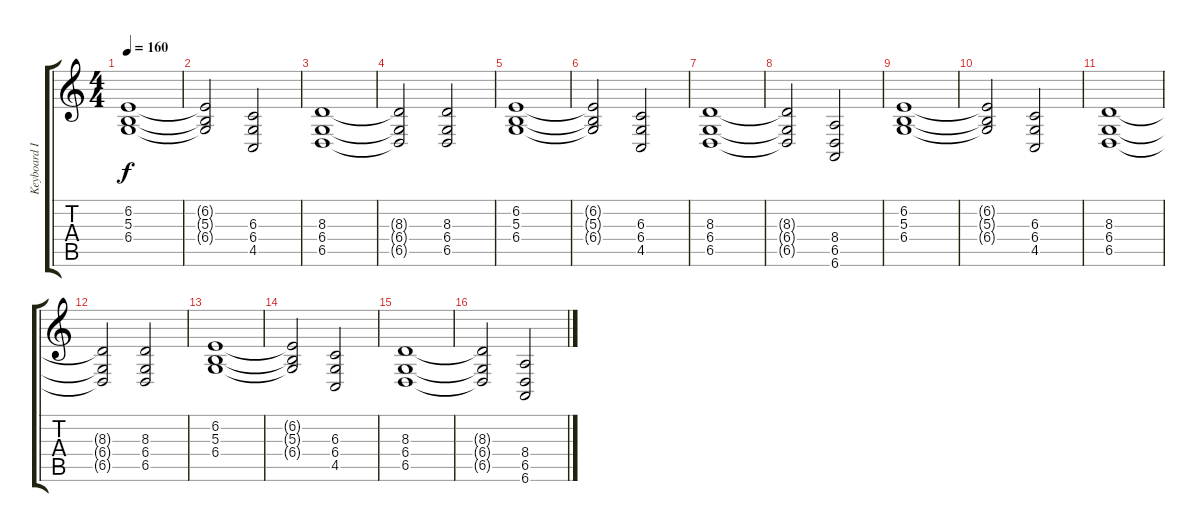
\track ("Keyboard II" "Keyboard I") {instrument stringensemble1}
\staff {score tabs}
\tuning (Eb4 Bb3 Gb3 Db3 Ab2 Eb2) {hide}
\ts (4 4)
\tempo 160
\clef g2
\ks c
(6.2 5.3 6.4).1{dy f instrument stringensemble1} |
(6.2{t} 5.3{t} 6.4{t}).2 (6.3 6.4 4.5).2 |
(8.3 6.4 6.5).1 |
(8.3{t} 6.4{t} 6.5{t}).2 (8.3 6.4 6.5).2 |
(6.2 5.3 6.4).1 |
(6.2{t} 5.3{t} 6.4{t}).2 (6.3 6.4 4.5).2 |
(8.3 6.4 6.5).1 |
(8.3{t} 6.4{t} 6.5{t}).2 (8.4 6.5 6.6).2 |
(6.2 5.3 6.4).1 |
(6.2{t} 5.3{t} 6.4{t}).2 (6.3 6.4 4.5).2 |
(8.3 6.4 6.5).1 |
(8.3{t} 6.4{t} 6.5{t}).2 (8.3 6.4 6.5).2 |
(6.2 5.3 6.4).1 |
(6.2{t} 5.3{t} 6.4{t}).2 (6.3 6.4 4.5).2 |
(8.3 6.4 6.5).1 |
(8.3{t} 6.4{t} 6.5{t}).2 (8.4 6.5 6.6).2
